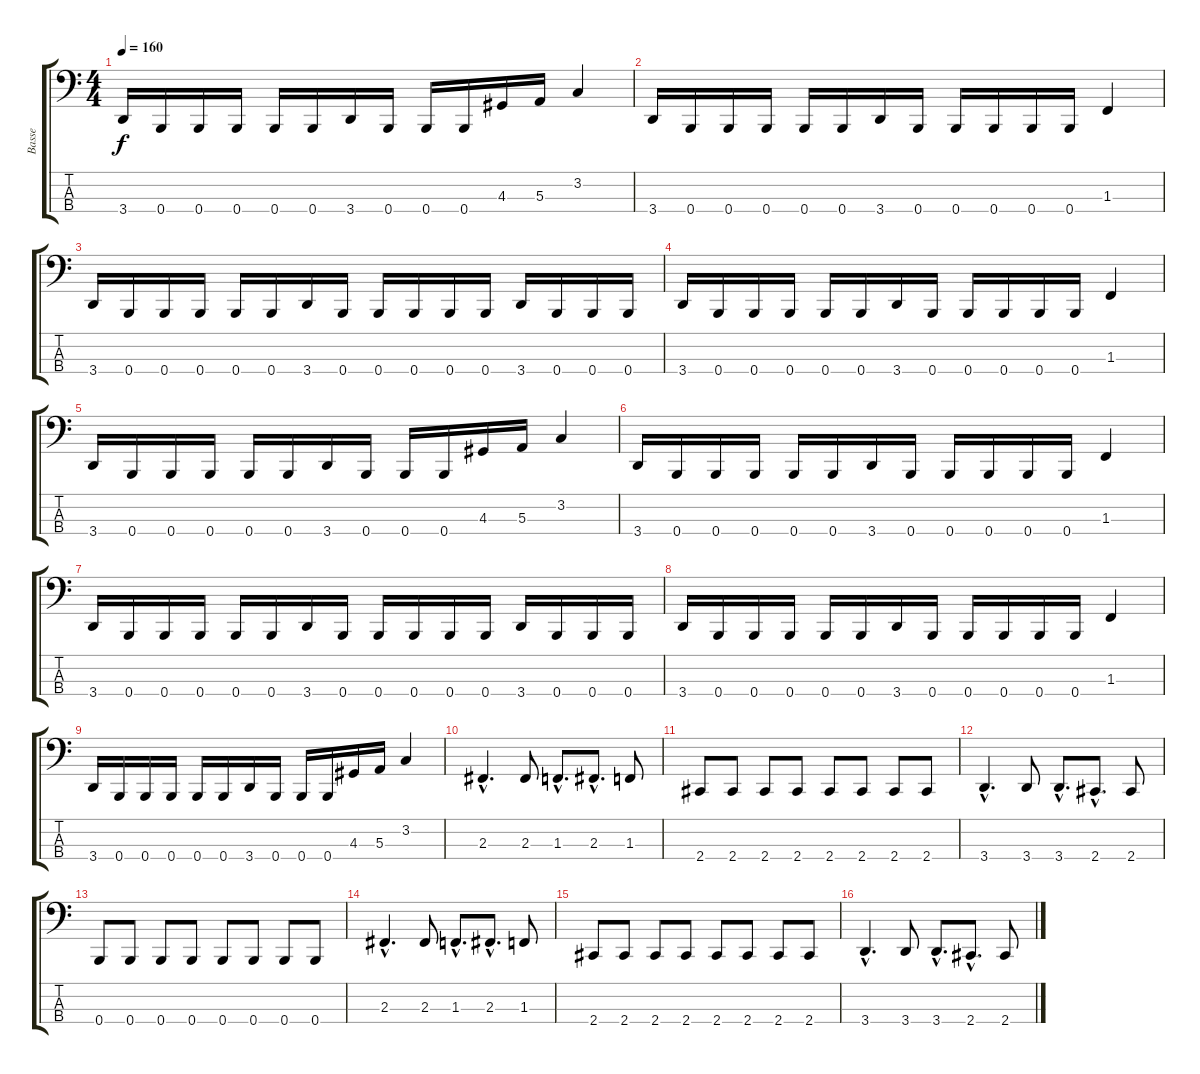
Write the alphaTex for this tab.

\track ("Basse" "Basse") {instrument electricbasspick}
\staff {score tabs}
\tuning (D2 A1 E1 B0) {hide}
\ts (4 4)
\tempo 160
\clef f4
\ks c
3.4.16{dy f} 0.4.16 0.4.16 0.4.16 0.4.16 0.4.16 3.4.16 0.4.16 0.4.16 0.4.16 4.3.16 5.3.16 3.2.4 |
3.4.16 0.4.16 0.4.16 0.4.16 0.4.16 0.4.16 3.4.16 0.4.16 0.4.16 0.4.16 0.4.16 0.4.16 1.3.4 |
3.4.16 0.4.16 0.4.16 0.4.16 0.4.16 0.4.16 3.4.16 0.4.16 0.4.16 0.4.16 0.4.16 0.4.16 3.4.16 0.4.16 0.4.16 0.4.16 |
3.4.16 0.4.16 0.4.16 0.4.16 0.4.16 0.4.16 3.4.16 0.4.16 0.4.16 0.4.16 0.4.16 0.4.16 1.3.4 |
3.4.16 0.4.16 0.4.16 0.4.16 0.4.16 0.4.16 3.4.16 0.4.16 0.4.16 0.4.16 4.3.16 5.3.16 3.2.4 |
3.4.16 0.4.16 0.4.16 0.4.16 0.4.16 0.4.16 3.4.16 0.4.16 0.4.16 0.4.16 0.4.16 0.4.16 1.3.4 |
3.4.16 0.4.16 0.4.16 0.4.16 0.4.16 0.4.16 3.4.16 0.4.16 0.4.16 0.4.16 0.4.16 0.4.16 3.4.16 0.4.16 0.4.16 0.4.16 |
3.4.16 0.4.16 0.4.16 0.4.16 0.4.16 0.4.16 3.4.16 0.4.16 0.4.16 0.4.16 0.4.16 0.4.16 1.3.4 |
3.4.16 0.4.16 0.4.16 0.4.16 0.4.16 0.4.16 3.4.16 0.4.16 0.4.16 0.4.16 4.3.16 5.3.16 3.2.4 |
2.3{hac}.4{d} 2.3.8 1.3{hac}.8{d} 2.3{hac}.8{d} 1.3.8 |
2.4.8 2.4.8 2.4.8 2.4.8 2.4.8 2.4.8 2.4.8 2.4.8 |
3.4{hac}.4{d} 3.4.8 3.4{hac}.8{d} 2.4{hac}.8{d} 2.4.8 |
0.4.8 0.4.8 0.4.8 0.4.8 0.4.8 0.4.8 0.4.8 0.4.8 |
2.3{hac}.4{d} 2.3.8 1.3{hac}.8{d} 2.3{hac}.8{d} 1.3.8 |
2.4.8 2.4.8 2.4.8 2.4.8 2.4.8 2.4.8 2.4.8 2.4.8 |
3.4{hac}.4{d} 3.4.8 3.4{hac}.8{d} 2.4{hac}.8{d} 2.4.8
